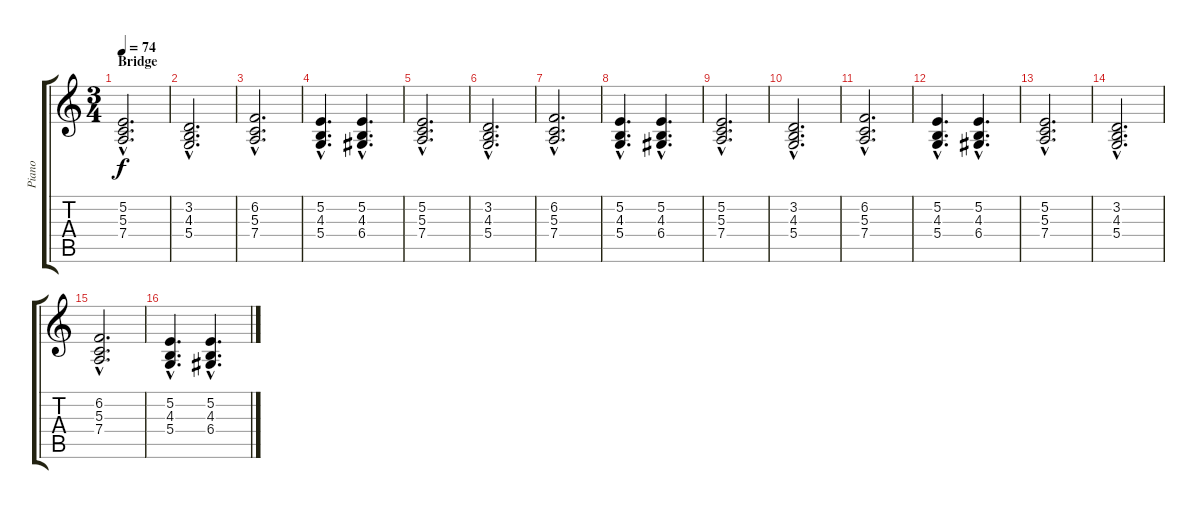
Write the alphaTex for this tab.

\track ("Piano" "Piano") {instrument electricpiano1}
\staff {score tabs}
\tuning (E4 B3 G3 D3 A2 E2) {hide}
\ts (3 4)
\section ("" "Bridge")
\tempo 74
\clef g2
\ks c
(5.2{hac} 5.3{hac} 7.4{hac}).2{d dy f} |
(3.2{hac} 4.3{hac} 5.4{hac}).2{d} |
(6.2{hac} 5.3{hac} 7.4{hac}).2{d} |
(5.2{hac} 4.3{hac} 5.4{hac}).4{d} (5.2{hac} 4.3{hac} 6.4{hac}).4{d} |
(5.2{hac} 5.3{hac} 7.4{hac}).2{d} |
(3.2{hac} 4.3{hac} 5.4{hac}).2{d} |
(6.2{hac} 5.3{hac} 7.4{hac}).2{d} |
(5.2{hac} 4.3{hac} 5.4{hac}).4{d} (5.2{hac} 4.3{hac} 6.4{hac}).4{d} |
(5.2{hac} 5.3{hac} 7.4{hac}).2{d} |
(3.2{hac} 4.3{hac} 5.4{hac}).2{d} |
(6.2{hac} 5.3{hac} 7.4{hac}).2{d} |
(5.2{hac} 4.3{hac} 5.4{hac}).4{d} (5.2{hac} 4.3{hac} 6.4{hac}).4{d} |
(5.2{hac} 5.3{hac} 7.4{hac}).2{d} |
(3.2{hac} 4.3{hac} 5.4{hac}).2{d} |
(6.2{hac} 5.3{hac} 7.4{hac}).2{d} |
(5.2{hac} 4.3{hac} 5.4{hac}).4{d} (5.2{hac} 4.3{hac} 6.4{hac}).4{d}
